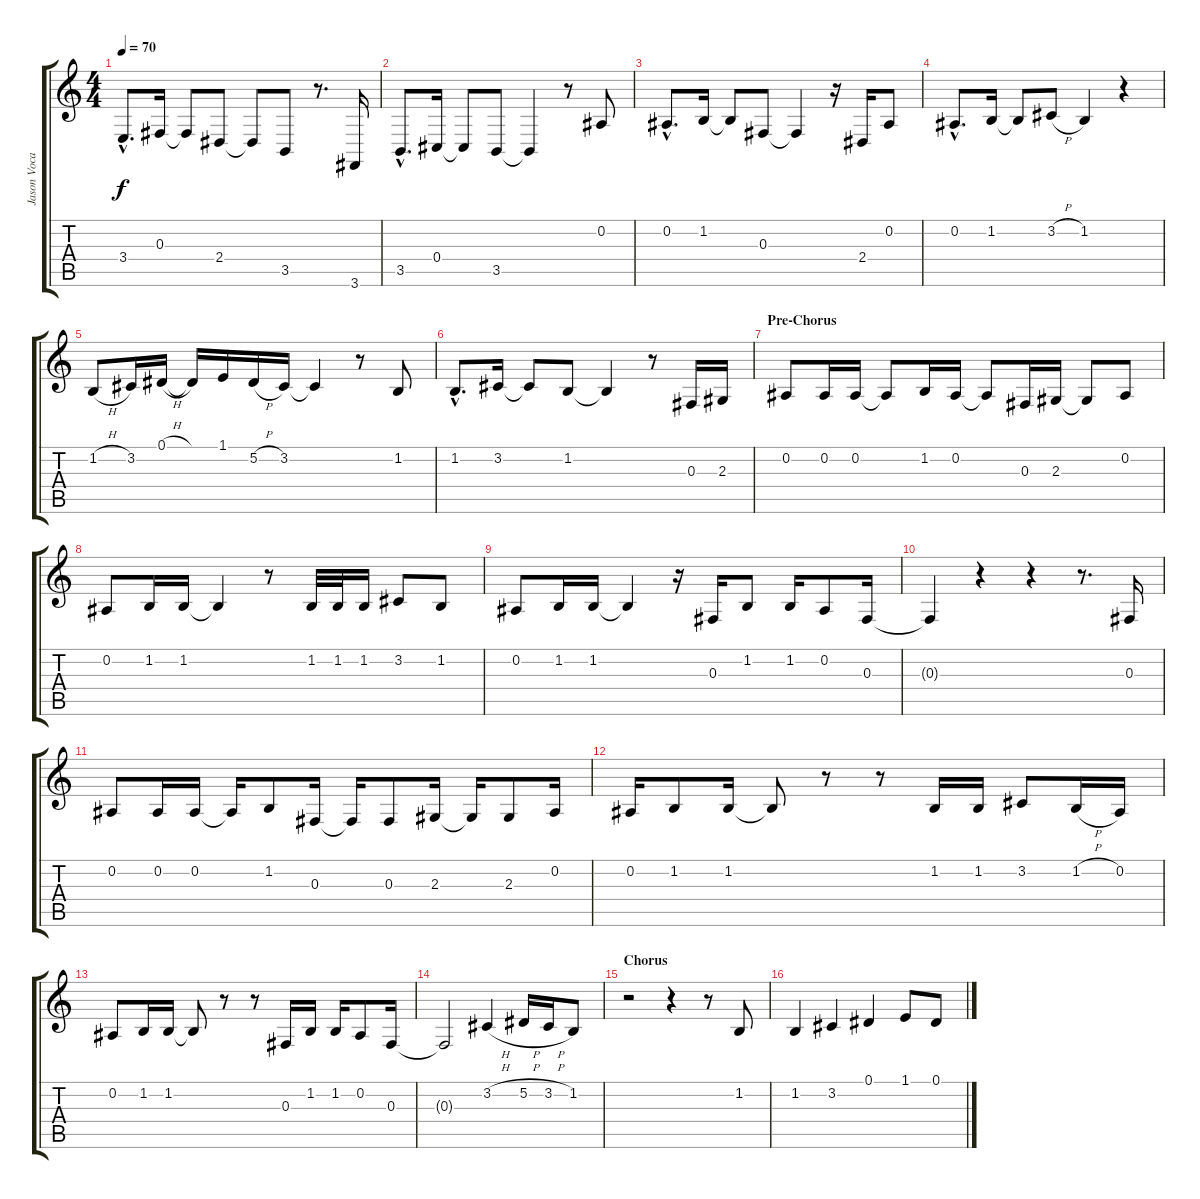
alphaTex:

\track ("Jason Vocals" "Jason Voca") {instrument oboe}
\staff {score tabs}
\tuning (Eb4 Bb3 Gb3 Db3 Ab2 Eb2) {hide}
\ts (4 4)
\tempo 70
\clef g2
\ks c
3.4{hac}.8{d dy f} 0.3.16 0.3{t}.8 2.4.8 2.4{t}.8 3.5.8 r.8{d} 3.6.16 |
3.5{hac}.8{d} 0.4.16 0.4{t}.8 3.5.8 3.5{t}.4 r.8 0.2.8 |
0.2{hac}.8{d} 1.2.16 1.2{t}.8 0.3.8 0.3{t}.4 r.16 2.4.16 0.2.8 |
0.2{hac}.8{d} 1.2.16 1.2{t}.8 3.2{h}.8 1.2.4 r.4 |
1.2{h}.8 3.2.16 0.1{h}.16 0.1{t}.16 1.1.16 5.2{h}.16 3.2.16 3.2{t}.4 r.8 1.2.8 |
1.2{hac}.8{d} 3.2.16 3.2{t}.8 1.2.8 1.2{t}.4 r.8 0.3.16 2.3.16 |
\section ("" "Pre-Chorus")
0.2.8 0.2.16 0.2.16 0.2{t}.8 1.2.16 0.2.16 0.2{t}.8 0.3.16 2.3.16 2.3{t}.8 0.2.8 |
0.2.8 1.2.16 1.2.16 1.2{t}.4 r.8 1.2.32 1.2.32 1.2.16 3.2.8 1.2.8 |
0.2.8 1.2.16 1.2.16 1.2{t}.4 r.16 0.3.16 1.2.8 1.2.16 0.2.8 0.3.16 |
0.3{t}.4 r.4 r.4 r.8{d} 0.3.16 |
0.2.8 0.2.16 0.2.16 0.2{t}.16 1.2.8 0.3.16 0.3{t}.16 0.3.8 2.3.16 2.3{t}.16 2.3.8 0.2.16 |
0.2.16 1.2.8 1.2.16 1.2{t}.8 r.8 r.8 1.2.16 1.2.16 3.2.8 1.2{h}.16 0.2.16 |
0.2.8 1.2.16 1.2.16 1.2{t}.8 r.8 r.8 0.3.16 1.2.16 1.2.16 0.2.8 0.3.16 |
0.3{t}.2 3.2{h}.4 5.2{h}.16 3.2{h}.16 1.2.8 |
\section ("" "Chorus")
r.2 r.4 r.8 1.2.8 |
1.2.4 3.2.4 0.1.4 1.1.8 0.1.8
